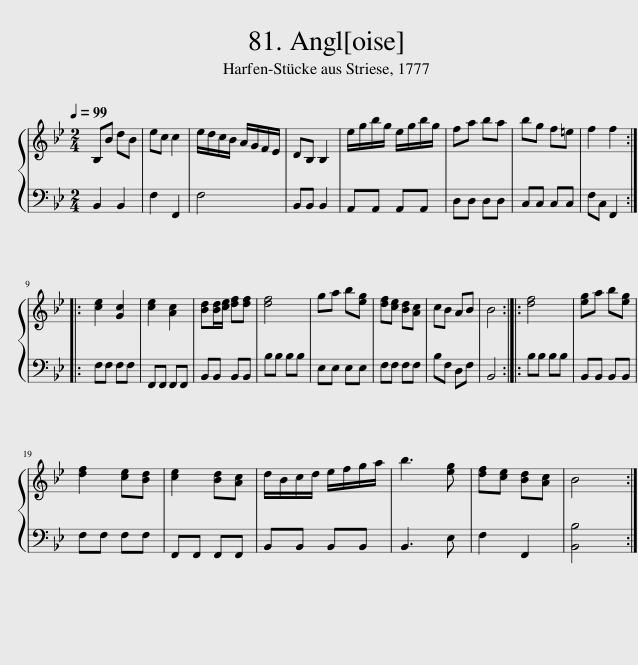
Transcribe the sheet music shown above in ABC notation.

X:1
%%score { 1 | 2 }
L:1/8
Q:1/4=99
M:2/4
I:linebreak $
K:Bb
V:1 treble
V:2 bass
V:1
 B,B dB | ec c2 | e/d/c/B/ A/G/F/E/ | DB, B,2 | e/g/b/g/ e/g/b/g/ | %5
 fa ba | bg f=e | f2 f2 ::$ [ce]2 [Gc]2 | [ce]2 [Ac]2 | %10
 [Bd][Bd]/[ce]/ [df][df] | [df]4 | ga b[eg] | [df][ce] [Bd][Ac] | cB AB | %15
 B4 :: [df]4 | [eg]a b[eg] |$ [df]2 [ce][Bd] | [ce]2 [Bd][Ac] | %20
 d/B/c/d/ e/f/g/a/ | b3 [eg] | [df][ce] [Bd][Ac] | B4 :| %24
V:2
 B,,2 B,,2 | F,2 F,,2 | F,4 | B,,B,, B,,2 | A,,A,, A,,A,, | %5
 D,D, D,D, | C,C, C,C, | F,C, F,,2 ::$ F,F, F,F, | F,,F,, F,,F,, | %10
 B,,B,, B,,B,, | B,B, B,B, | E,E, E,E, | F,F, F,F, | B,F, D,F, | %15
 B,,4 :: B,B, B,B, | B,,B,, B,,B,, |$ F,F, F,F, | F,,F,, F,,F,, | %20
 B,,B,, B,,B,, | B,,3 E, | F,2 F,,2 | [B,,B,]4 :| %24
